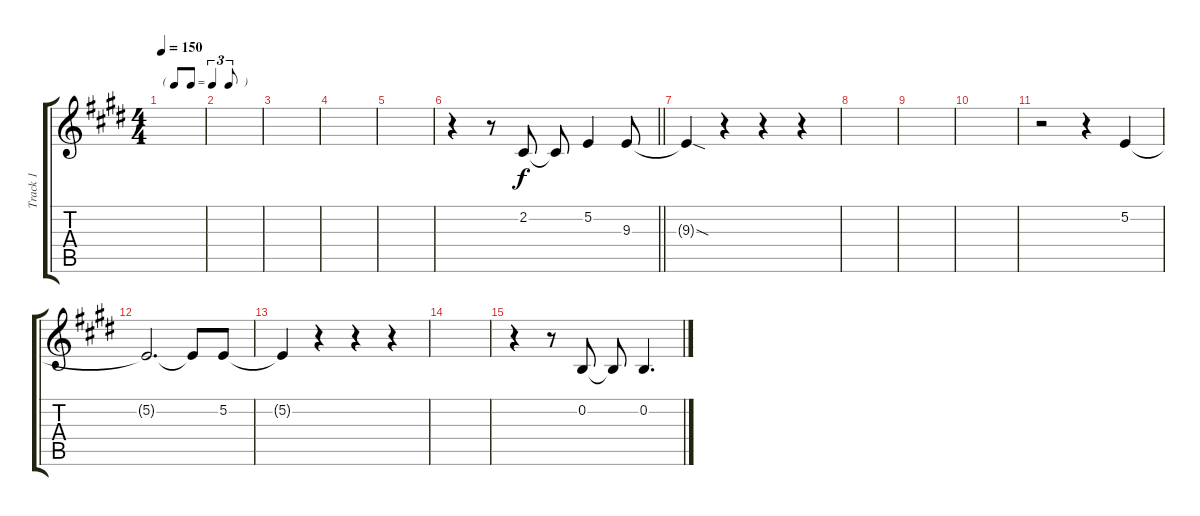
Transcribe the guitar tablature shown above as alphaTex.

\track ("Track 1" "Track 1") {instrument tenorsax}
\staff {score tabs}
\tuning (E4 B3 G3 D3 A2 E2) {hide}
\ts (4 4)
\tf triplet8th
\tempo 150
\clef g2
\ks e
|
|
|
|
|
\barLineRight lightlight
r.4 r.8 2.2.8 2.2{t}.8 5.2.4 9.3.8 |
9.3{sod t}.4 r.4 r.4 r.4 |
|
|
|
r.2 r.4 5.2.4 |
5.2{t}.2{d} 5.2{t}.8 5.2.8 |
5.2{t}.4 r.4 r.4 r.4 |
|
r.4 r.8 0.2.8 0.2{t}.8 0.2.4{d}
